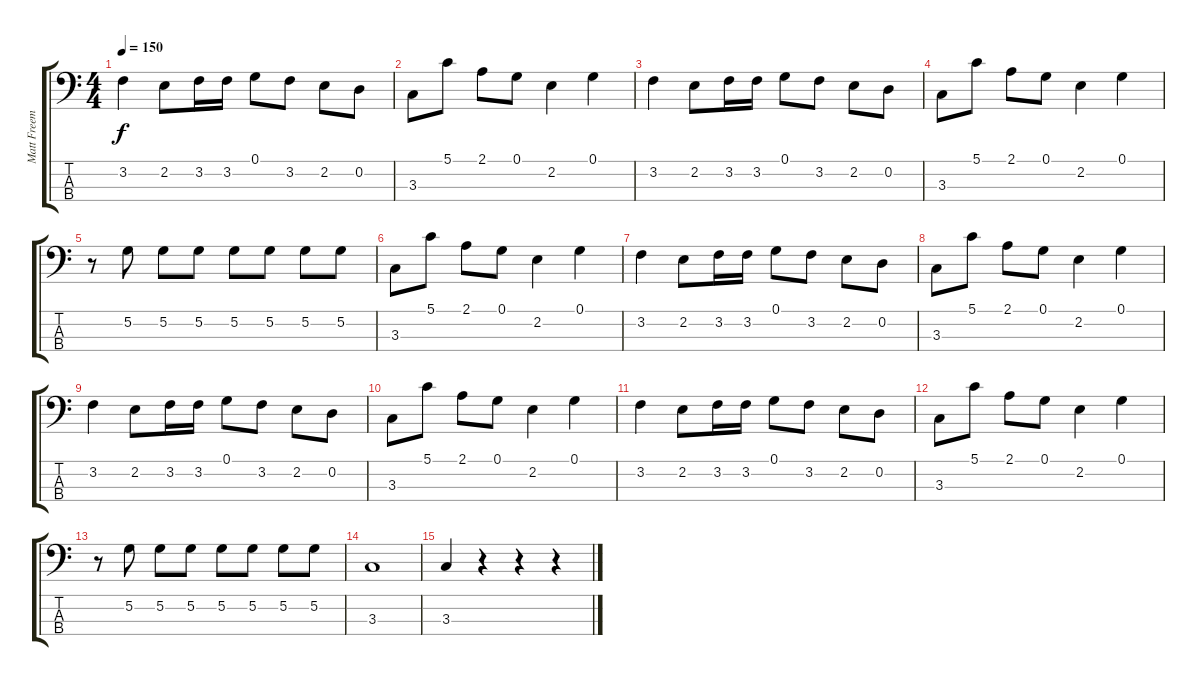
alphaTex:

\track ("Matt Freeman" "Matt Freem") {instrument electricbasspick}
\staff {score tabs}
\tuning (G2 D2 A1 E1) {hide}
\ts (4 4)
\tempo 150
\clef f4
\ks c
3.2.4{dy f} 2.2.8 3.2.16 3.2.16 0.1.8 3.2.8 2.2.8 0.2.8 |
3.3.8 5.1.8 2.1.8 0.1.8 2.2.4 0.1.4 |
3.2.4 2.2.8 3.2.16 3.2.16 0.1.8 3.2.8 2.2.8 0.2.8 |
3.3.8 5.1.8 2.1.8 0.1.8 2.2.4 0.1.4 |
r.8 5.2.8 5.2.8 5.2.8 5.2.8 5.2.8 5.2.8 5.2.8 |
3.3.8 5.1.8 2.1.8 0.1.8 2.2.4 0.1.4 |
3.2.4 2.2.8 3.2.16 3.2.16 0.1.8 3.2.8 2.2.8 0.2.8 |
3.3.8 5.1.8 2.1.8 0.1.8 2.2.4 0.1.4 |
3.2.4 2.2.8 3.2.16 3.2.16 0.1.8 3.2.8 2.2.8 0.2.8 |
3.3.8 5.1.8 2.1.8 0.1.8 2.2.4 0.1.4 |
3.2.4 2.2.8 3.2.16 3.2.16 0.1.8 3.2.8 2.2.8 0.2.8 |
3.3.8 5.1.8 2.1.8 0.1.8 2.2.4 0.1.4 |
r.8 5.2.8 5.2.8 5.2.8 5.2.8 5.2.8 5.2.8 5.2.8 |
3.3.1 |
3.3.4 r.4 r.4 r.4
